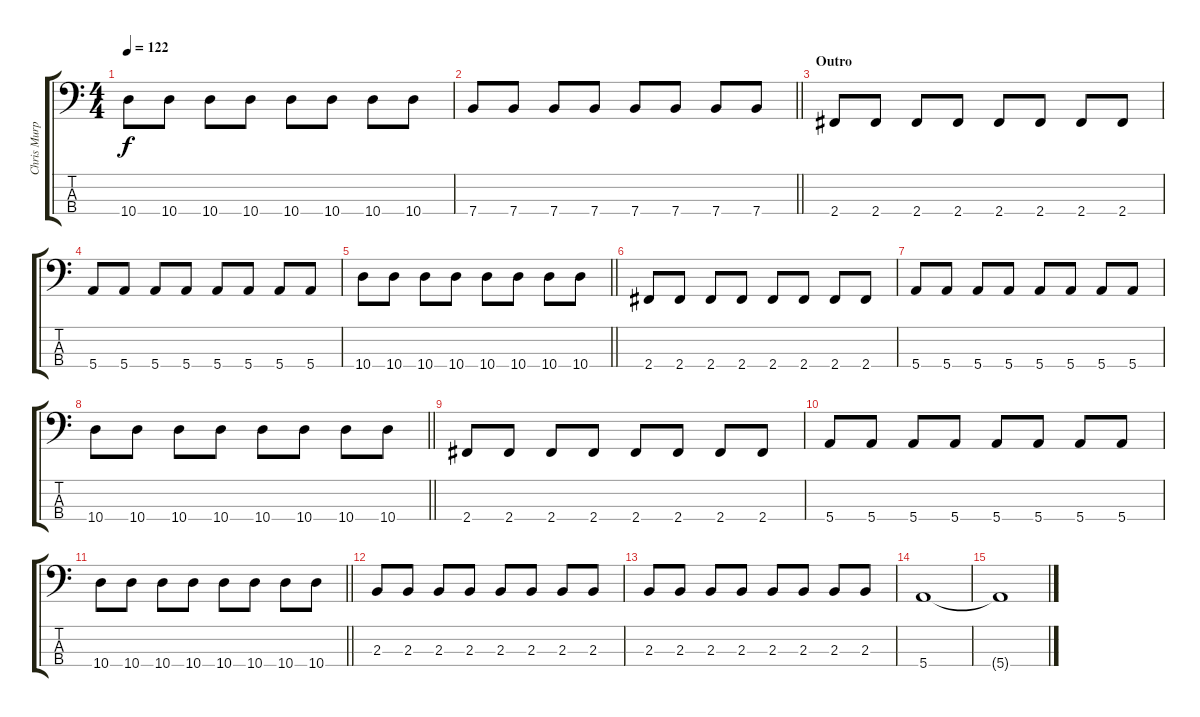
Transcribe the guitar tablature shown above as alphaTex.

\track ("Chris Murphy" "Chris Murp") {instrument electricbassfinger}
\staff {score tabs}
\tuning (G2 D2 A1 E1) {hide}
\ts (4 4)
\tempo 122
\clef f4
\ks c
10.4.8{dy f} 10.4.8 10.4.8 10.4.8 10.4.8 10.4.8 10.4.8 10.4.8 |
\barLineRight lightlight
7.4.8 7.4.8 7.4.8 7.4.8 7.4.8 7.4.8 7.4.8 7.4.8 |
\section ("" "Outro")
2.4.8 2.4.8 2.4.8 2.4.8 2.4.8 2.4.8 2.4.8 2.4.8 |
5.4.8 5.4.8 5.4.8 5.4.8 5.4.8 5.4.8 5.4.8 5.4.8 |
\barLineRight lightlight
10.4.8 10.4.8 10.4.8 10.4.8 10.4.8 10.4.8 10.4.8 10.4.8 |
\section ("" "")
2.4.8 2.4.8 2.4.8 2.4.8 2.4.8 2.4.8 2.4.8 2.4.8 |
5.4.8 5.4.8 5.4.8 5.4.8 5.4.8 5.4.8 5.4.8 5.4.8 |
\barLineRight lightlight
10.4.8 10.4.8 10.4.8 10.4.8 10.4.8 10.4.8 10.4.8 10.4.8 |
\section ("" "")
2.4.8 2.4.8 2.4.8 2.4.8 2.4.8 2.4.8 2.4.8 2.4.8 |
5.4.8 5.4.8 5.4.8 5.4.8 5.4.8 5.4.8 5.4.8 5.4.8 |
\barLineRight lightlight
10.4.8 10.4.8 10.4.8 10.4.8 10.4.8 10.4.8 10.4.8 10.4.8 |
\section ("" "")
2.3.8 2.3.8 2.3.8 2.3.8 2.3.8 2.3.8 2.3.8 2.3.8 |
2.3.8 2.3.8 2.3.8 2.3.8 2.3.8 2.3.8 2.3.8 2.3.8 |
5.4.1 |
5.4{t}.1
